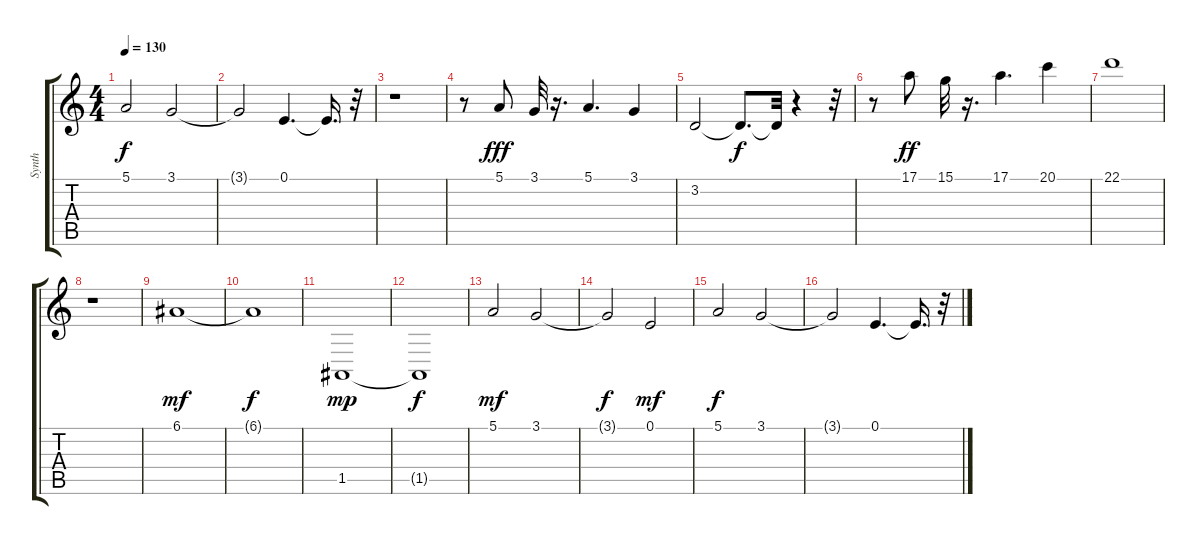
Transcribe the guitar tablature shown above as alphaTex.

\track ("Synth" "Synth") {instrument lead7fifths}
\staff {score tabs}
\tuning (E4 B3 G3 D3 A2 E2) {hide}
\ts (4 4)
\tempo 130
\clef g2
\ks c
5.1.2{dy f} 3.1.2 |
3.1{t}.2 0.1.4{d} 0.1{t}.16{d} r.32 |
r.1 |
r.8 5.1.8{dy fff} 3.1.32 r.16{d} 5.1.4{d} 3.1.4 |
3.2.2 3.2{t}.8{d dy f} 3.2{t}.32 r.4 r.32 |
r.8 17.1.8{dy ff} 15.1.32 r.16{d} 17.1.4{d} 20.1.4 |
22.1.1 |
r.1 |
6.1.1{dy mf} |
6.1{t}.1{dy f} |
1.5.1{dy mp} |
1.5{t}.1{dy f} |
5.1.2{dy mf} 3.1.2 |
3.1{t}.2{dy f} 0.1.2{dy mf} |
5.1.2{dy f} 3.1.2 |
3.1{t}.2 0.1.4{d} 0.1{t}.16{d} r.32
